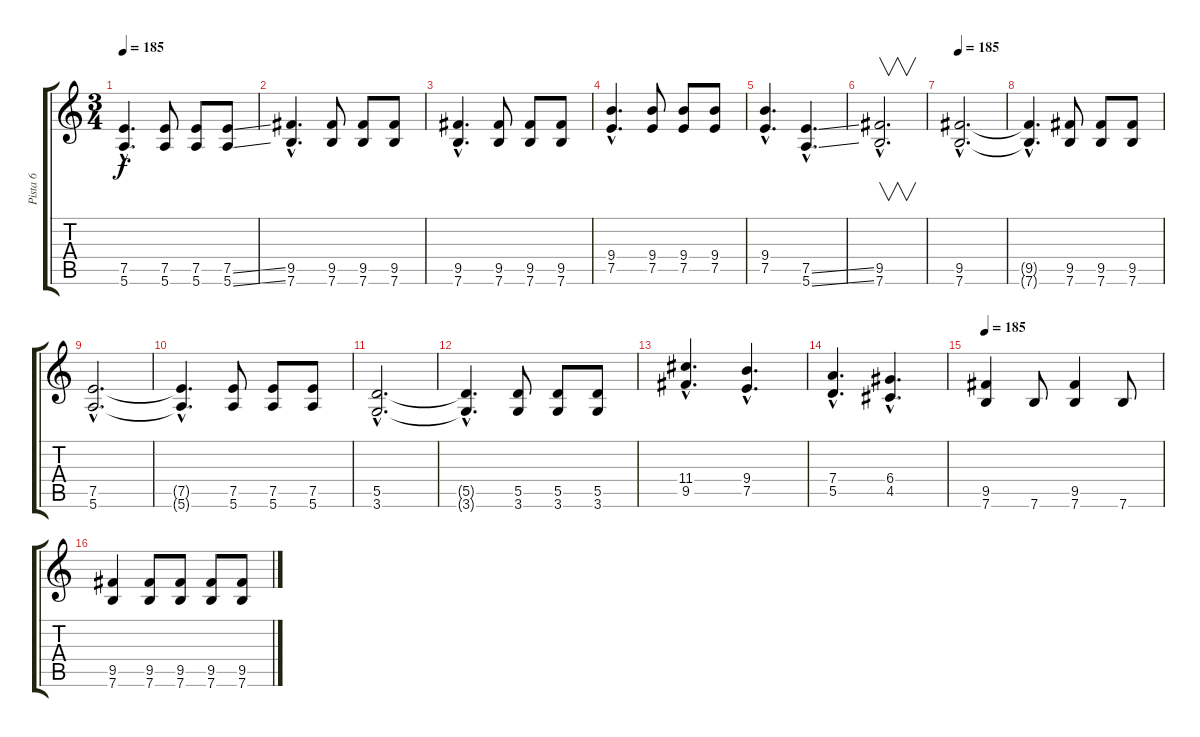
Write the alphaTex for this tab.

\track ("Pista 6" "Pista 6") {instrument distortionguitar}
\staff {score tabs}
\tuning (E4 B3 G3 D3 A2 E2) {hide}
\ts (3 4)
\tempo 185
\clef g2
\ks c
(7.5{hac} 5.6{hac}).4{d dy f} (7.5 5.6).8 (7.5 5.6).8 (7.5{ss} 5.6{ss}).8 |
(9.5{hac} 7.6{hac}).4{d} (9.5 7.6).8 (9.5 7.6).8 (9.5 7.6).8 |
(9.5{hac} 7.6{hac}).4{d} (9.5 7.6).8 (9.5 7.6).8 (9.5 7.6).8 |
(9.4{hac} 7.5{hac}).4{d} (9.4 7.5).8 (9.4 7.5).8 (9.4 7.5).8 |
(9.4{hac} 7.5{hac}).4{d} (7.5{ss hac} 5.6{ss hac}).4{d} |
(9.5{hac} 7.6{hac}).2{v d} |
\tempo 185
(9.5{hac} 7.6{hac}).2{d} |
(9.5{hac t} 7.6{hac t}).4{d} (9.5 7.6).8 (9.5 7.6).8 (9.5 7.6).8 |
(7.5{hac} 5.6{hac}).2{d} |
(7.5{hac t} 5.6{hac t}).4{d} (7.5 5.6).8 (7.5 5.6).8 (7.5 5.6).8 |
(5.5{hac} 3.6{hac}).2{d} |
(5.5{hac t} 3.6{hac t}).4{d} (5.5 3.6).8 (5.5 3.6).8 (5.5 3.6).8 |
(11.4{hac} 9.5{hac}).4{d} (9.4{hac} 7.5{hac}).4{d} |
(7.4{hac} 5.5{hac}).4{d} (6.4{hac} 4.5{hac}).4{d} |
\tempo 185
(9.5 7.6).4 7.6.8 (9.5 7.6).4 7.6.8 |
(9.5 7.6).4 (9.5 7.6).8 (9.5 7.6).8 (9.5 7.6).8 (9.5 7.6).8
